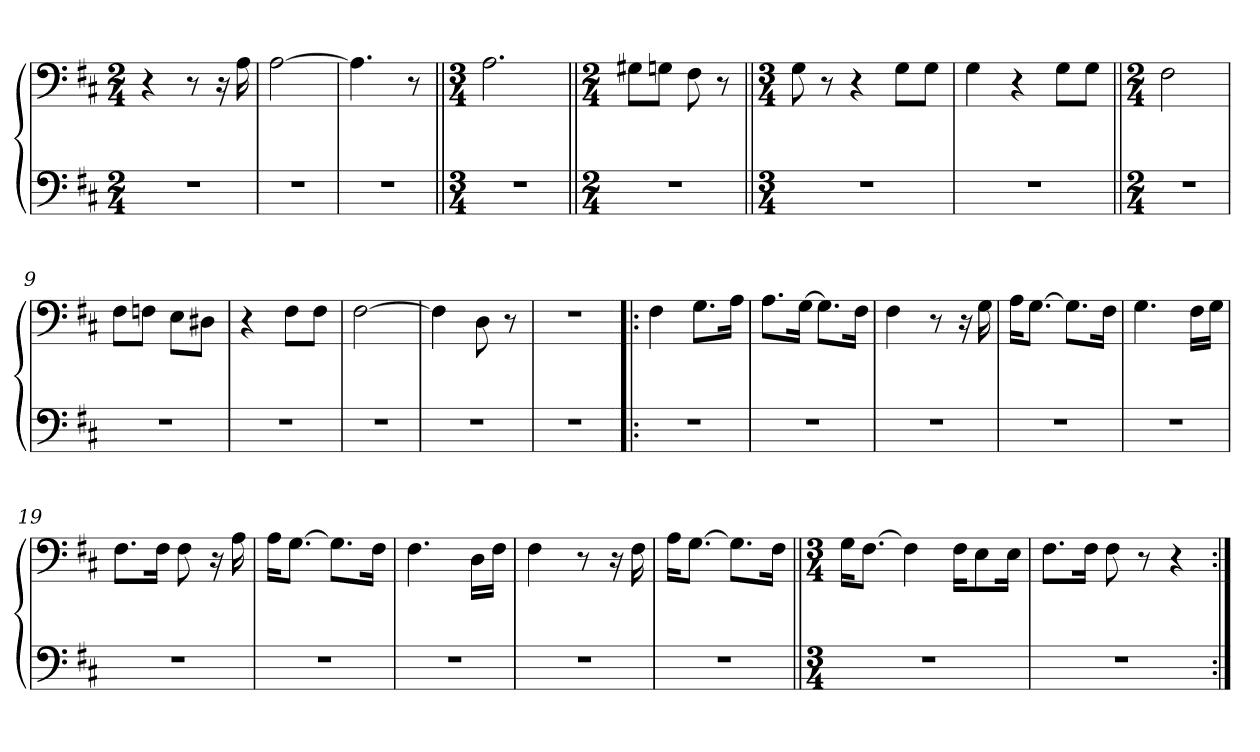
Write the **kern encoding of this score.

**kern	**kern
*part1	*part1
*staff2	*staff1
*clefF4	*clefF4
*k[f#c#]	*k[f#c#]
*M2/4	*M2/4
=1	=1
2r	4r
.	8r
.	16r
.	16A\
=2	=2
2r	[2A\
=3	=3
2r	4.A\]
.	8r
=4||	=4||
*M3/4	*M3/4
2.r	2.A\
=5||	=5||
*M2/4	*M2/4
2r	8G#X\L
.	8Gn\J
.	8F#\
.	8r
=6||	=6||
*M3/4	*M3/4
2.r	8G\
.	8r
.	4r
.	8G\L
.	8G\J
=7	=7
2.r	4G\
.	4r
.	8G\L
.	8G\J
=8||	=8||
*M2/4	*M2/4
2r	2F#\
=9	=9
2r	8F#\L
.	8Fn\J
.	8E\L
.	8D#X\J
=10	=10
2r	4r
.	8F#\L
.	8F#\J
=11	=11
2r	[2F#\
=12	=12
2r	4F#\]
.	8D\
.	8r
=13	=13
2r	2r
=14!|:	=14!|:
2r	4F#\
.	8.G\L
.	16A\Jk
=15	=15
2r	8.A\L
.	[16G\Jk
.	8.G\L]
.	16F#\Jk
=16	=16
2r	4F#\
.	8r
.	16r
.	16G\
=17	=17
2r	16A\KL
.	[8.G\J
.	8.G\L]
.	16F#\Jk
=18	=18
2r	4.G\
.	16F#\LL
.	16G\JJ
=19	=19
2r	8.F#\L
.	16F#\Jk
.	8F#\
.	16r
.	16A\
=20	=20
2r	16A\KL
.	[8.G\J
.	8.G\L]
.	16F#\Jk
=21	=21
2r	4.F#\
.	16D\LL
.	16F#\JJ
=22	=22
2r	4F#\
.	8r
.	16r
.	16F#\
=23	=23
2r	16A\KL
.	[8.G\J
.	8.G\L]
.	16F#\Jk
=24||	=24||
*M3/4	*M3/4
2.r	16G\KL
.	[8.F#\J
.	4F#\]
.	16F#\KL
.	8E\
.	16E\Jk
=25	=25
2.r	8.F#\L
.	16F#\Jk
.	8F#\
.	8r
.	4r
=:|!	=:|!
*-	*-
